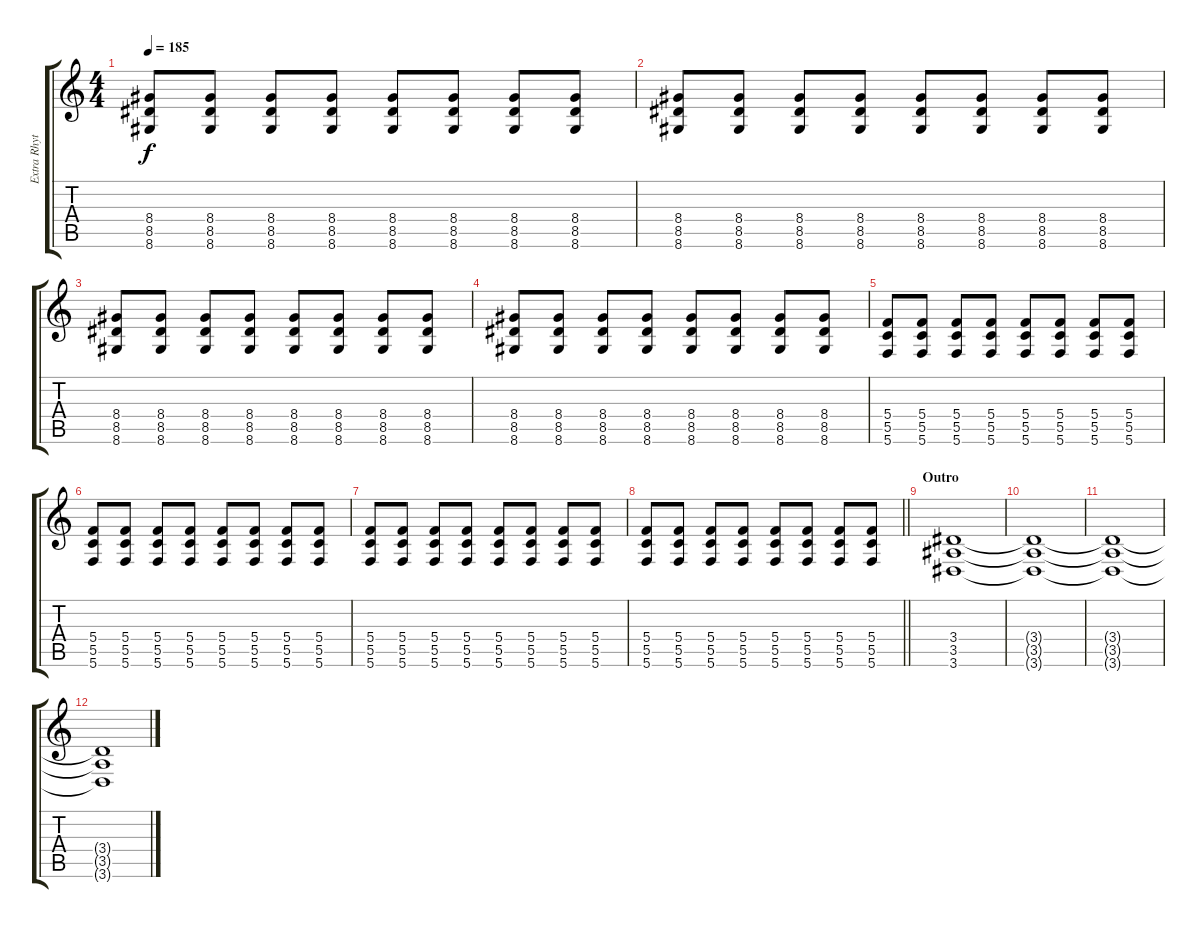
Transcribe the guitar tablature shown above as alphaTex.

\track ("Extra Rhythm Guitar" "Extra Rhyt") {instrument overdrivenguitar}
\staff {score tabs}
\tuning (D4 A3 F3 C3 G2 C2) {hide}
\ts (4 4)
\tempo 185
\clef g2
\ks c
(8.4 8.5 8.6).8{dy f} (8.4 8.5 8.6).8 (8.4 8.5 8.6).8 (8.4 8.5 8.6).8 (8.4 8.5 8.6).8 (8.4 8.5 8.6).8 (8.4 8.5 8.6).8 (8.4 8.5 8.6).8 |
(8.4 8.5 8.6).8 (8.4 8.5 8.6).8 (8.4 8.5 8.6).8 (8.4 8.5 8.6).8 (8.4 8.5 8.6).8 (8.4 8.5 8.6).8 (8.4 8.5 8.6).8 (8.4 8.5 8.6).8 |
(8.4 8.5 8.6).8 (8.4 8.5 8.6).8 (8.4 8.5 8.6).8 (8.4 8.5 8.6).8 (8.4 8.5 8.6).8 (8.4 8.5 8.6).8 (8.4 8.5 8.6).8 (8.4 8.5 8.6).8 |
(8.4 8.5 8.6).8 (8.4 8.5 8.6).8 (8.4 8.5 8.6).8 (8.4 8.5 8.6).8 (8.4 8.5 8.6).8 (8.4 8.5 8.6).8 (8.4 8.5 8.6).8 (8.4 8.5 8.6).8 |
(5.4 5.5 5.6).8 (5.4 5.5 5.6).8 (5.4 5.5 5.6).8 (5.4 5.5 5.6).8 (5.4 5.5 5.6).8 (5.4 5.5 5.6).8 (5.4 5.5 5.6).8 (5.4 5.5 5.6).8 |
(5.4 5.5 5.6).8 (5.4 5.5 5.6).8 (5.4 5.5 5.6).8 (5.4 5.5 5.6).8 (5.4 5.5 5.6).8 (5.4 5.5 5.6).8 (5.4 5.5 5.6).8 (5.4 5.5 5.6).8 |
(5.4 5.5 5.6).8 (5.4 5.5 5.6).8 (5.4 5.5 5.6).8 (5.4 5.5 5.6).8 (5.4 5.5 5.6).8 (5.4 5.5 5.6).8 (5.4 5.5 5.6).8 (5.4 5.5 5.6).8 |
\barLineRight lightlight
(5.4 5.5 5.6).8 (5.4 5.5 5.6).8 (5.4 5.5 5.6).8 (5.4 5.5 5.6).8 (5.4 5.5 5.6).8 (5.4 5.5 5.6).8 (5.4 5.5 5.6).8 (5.4 5.5 5.6).8 |
\section ("" "Outro")
(3.4 3.5 3.6).1 |
(3.4{t} 3.5{t} 3.6{t}).1 |
(3.4{t} 3.5{t} 3.6{t}).1 |
(3.4{t} 3.5{t} 3.6{t}).1
